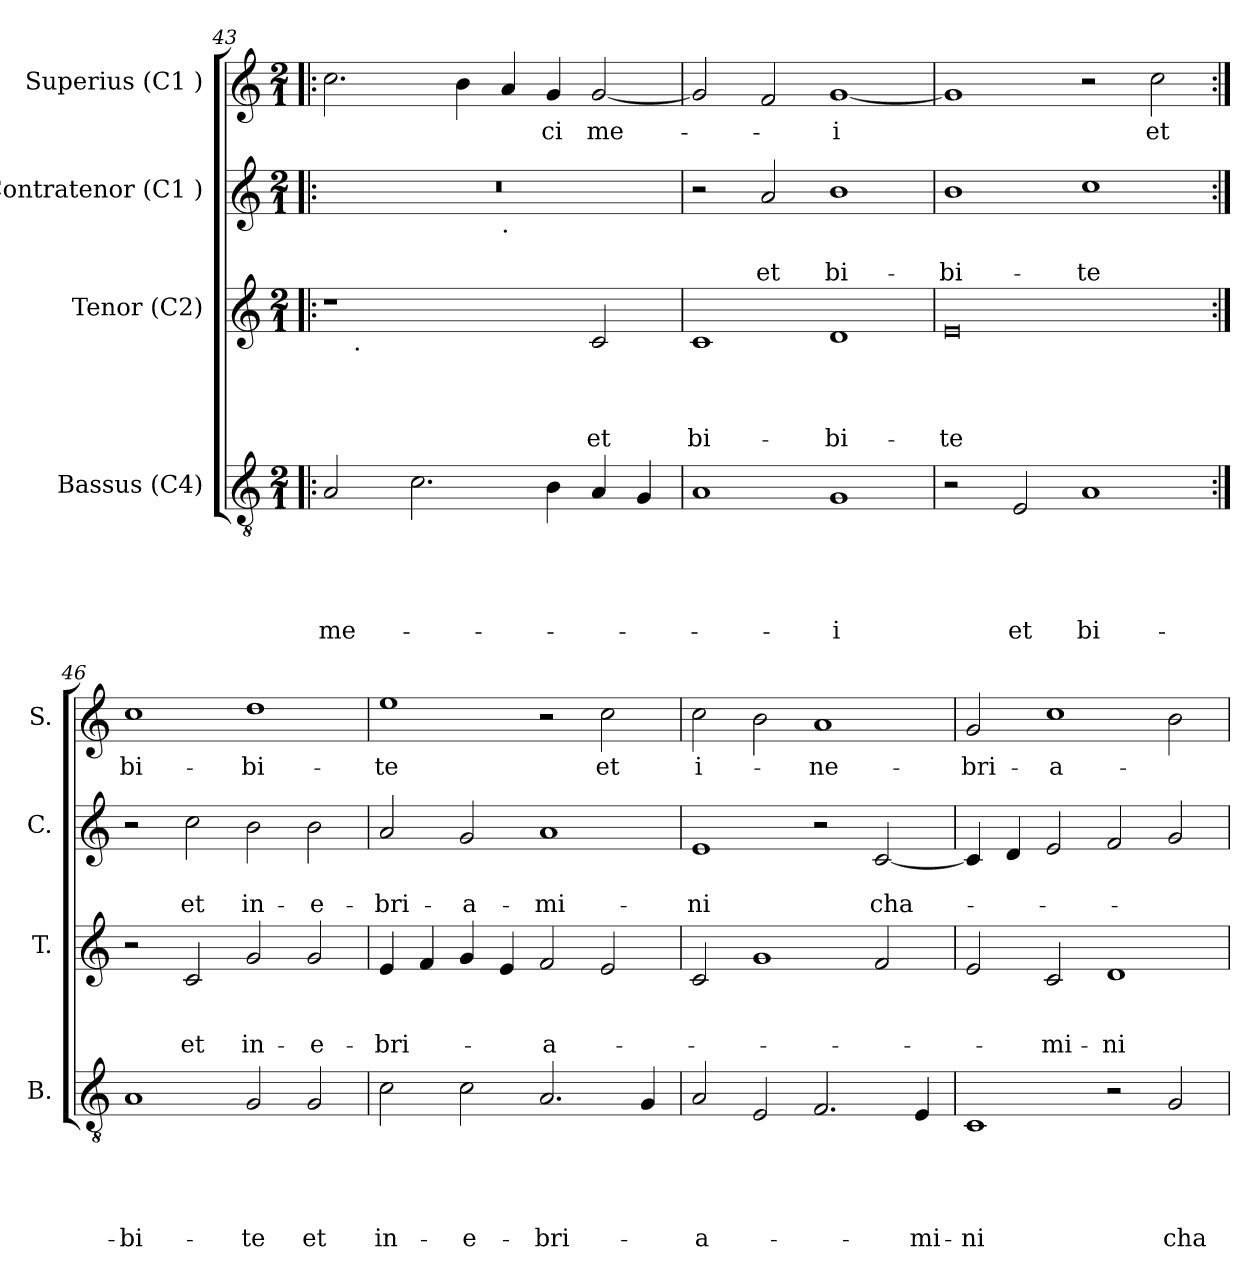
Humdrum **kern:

**kern	**text	**text	**text	**text	**text	**kern	**text	**text	**text	**text	**kern	**text	**text	**kern	**text
*part4	*part4	*part4	*part4	*part4	*part4	*part3	*part3	*part3	*part3	*part3	*part2	*part2	*part2	*part1	*part1
*staff4	*staff4	*staff4	*staff4	*staff4	*staff4	*staff3	*staff3	*staff3	*staff3	*staff3	*staff2	*staff2	*staff2	*staff1	*staff1
*I"Bassus (C4)	*	*	*	*	*	*I"Tenor (C2)	*	*	*	*	*I"Contratenor (C1 )	*	*	*I"Superius (C1 )	*
*I'B.	*	*	*	*	*	*I'T.	*	*	*	*	*I'C.	*	*	*I'S.	*
*clefGv2	*	*	*	*	*	*clefG2	*	*	*	*	*clefG2	*	*	*clefG2	*
*k[]	*	*	*	*	*	*k[]	*	*	*	*	*k[]	*	*	*k[]	*
*C:	*	*	*	*	*	*C:	*	*	*	*	*C:	*	*	*C:	*
*M2/1	*	*	*	*	*	*M2/1	*	*	*	*	*M2/1	*	*	*M2/1	*
=43!|:	=43!|:	=43!|:	=43!|:	=43!|:	=43!|:	=43!|:	=43!|:	=43!|:	=43!|:	=43!|:	=43!|:	=43!|:	=43!|:	=43!|:	=43!|:
!	!	!	!	!	!LO:LY:b	!	!	!	!	!	!	!	!	!	!
*	*	*	*	*	*	*^	*	*	*	*	*^	*	*	*	*
2A/	.	.	.	.	me-	1r	8ryy	.	.	.	.	0r	1ryy	.	.	2.cc\	.
!	!	!	!	!	!	!	!LO:TX:b:t=.	!	!	!	!	!	!	!	!	!	!
.	.	.	.	.	.	.	1...ryy	.	.	.	.	.	.	.	.	.	.
2.c\	.	.	.	.	.	.	.	.	.	.	.	.	.	.	.	.	.
.	.	.	.	.	.	.	.	.	.	.	.	.	.	.	.	4b\	.
!	!	!	!	!	!	!	!	!	!	!	!	!	!LO:TX:b:t=.	!	!	!	!
.	.	.	.	.	.	2ryy	.	.	.	.	.	.	1ryy	.	.	4a/	.
!	!	!	!	!	!	!	!	!	!	!	!	!	!	!	!	!	!LO:LY:b
4B\	.	.	.	.	.	.	.	.	.	.	.	.	.	.	.	4g/	-ci
!	!	!	!	!	!	!	!	!	!	!	!LO:LY:b	!	!	!	!	!	!LO:LY:b
4A/	.	.	.	.	.	2c/	.	.	.	.	et	.	.	.	.	[<2g/	me-
4G/	.	.	.	.	.	.	.	.	.	.	.	.	.	.	.	.	.
=44	=44	=44	=44	=44	=44	=44	=44	=44	=44	=44	=44	=44	=44	=44	=44	=44	=44
!	!	!	!	!	!	!	!	!	!	!	!LO:LY:b	!	!	!	!	!	!
*	*	*	*	*	*	*v	*v	*	*	*	*	*	*	*	*	*	*
*	*	*	*	*	*	*	*	*	*	*	*v	*v	*	*	*	*
1A	.	.	.	.	.	1c	.	.	.	bi-	2r	.	.	2g/]	.
!	!	!	!	!	!	!	!	!	!	!	!	!	!LO:LY:b	!	!
.	.	.	.	.	.	.	.	.	.	.	2a/	.	et	2f/	.
!	!	!	!	!	!LO:LY:b:rj	!	!	!	!	!LO:LY:b	!	!	!LO:LY:b	!	!LO:LY:b:rj
1G	.	.	.	.	-i	1d	.	.	.	-bi-	1b	.	bi-	[<1g	-i
=45	=45	=45	=45	=45	=45	=45	=45	=45	=45	=45	=45	=45	=45	=45	=45
!	!	!	!	!	!	!	!	!	!	!LO:LY:b:rj	!	!	!LO:LY:b	!	!
2r	.	.	.	.	.	0e	.	.	.	-te	1b	.	-bi-	1g]	.
!	!	!	!	!	!LO:LY:b	!	!	!	!	!	!	!	!	!	!
2E/	.	.	.	.	et	.	.	.	.	.	.	.	.	.	.
!	!	!	!	!	!LO:LY:b	!	!	!	!	!	!	!	!LO:LY:b	!	!
1A	.	.	.	.	bi-	.	.	.	.	.	1cc	.	-te	2r	.
!	!	!	!	!	!	!	!	!	!	!	!	!	!	!	!LO:LY:b
.	.	.	.	.	.	.	.	.	.	.	.	.	.	2cc\	et
!!LO:LB:g=z
=46:|!	=46:|!	=46:|!	=46:|!	=46:|!	=46:|!	=46:|!	=46:|!	=46:|!	=46:|!	=46:|!	=46:|!	=46:|!	=46:|!	=46:|!	=46:|!
!	!	!	!	!	!LO:LY:b	!	!	!	!	!	!	!	!	!	!LO:LY:b
1A	.	.	.	.	-bi-	2r	.	.	.	.	2r	.	.	1cc	bi-
!	!	!	!	!	!	!	!	!	!LO:LY:b	!	!	!	!LO:LY:b	!	!
.	.	.	.	.	.	2c/	.	.	-et	.	2cc\	.	et	.	.
!	!	!	!	!	!LO:LY:b	!	!	!	!LO:LY:b	!	!	!	!LO:LY:b	!	!LO:LY:b
2G/	.	.	.	.	-te	2g/	.	.	in-	.	2b\	.	in-	1dd	-bi-
!	!	!	!	!	!LO:LY:b	!	!	!	!LO:LY:b	!	!	!	!LO:LY:b	!	!
2G/	.	.	.	.	et	2g/	.	.	-e-	.	2b\	.	-e-	.	.
=47	=47	=47	=47	=47	=47	=47	=47	=47	=47	=47	=47	=47	=47	=47	=47
!	!	!	!	!	!LO:LY:b	!	!	!	!LO:LY:b	!	!	!	!LO:LY:b	!	!LO:LY:b
2c\	.	.	.	.	in-	4e/	.	.	-bri-	.	2a/	.	-bri-	1ee	-te
.	.	.	.	.	.	4f/	.	.	.	.	.	.	.	.	.
!	!	!	!	!	!LO:LY:b	!	!	!	!	!	!	!	!LO:LY:b	!	!
2c\	.	.	.	.	-e-	4g/	.	.	.	.	2g/	.	-a-	.	.
.	.	.	.	.	.	4e/	.	.	.	.	.	.	.	.	.
!	!	!	!	!	!LO:LY:b	!	!	!	!LO:LY:b	!	!	!	!LO:LY:b	!	!
2.A/	.	.	.	.	-bri-	2f/	.	.	-a-	.	1a	.	-mi-	2r	.
!	!	!	!	!	!	!	!	!	!	!	!	!	!	!	!LO:LY:b
.	.	.	.	.	.	2e/	.	.	.	.	.	.	.	2cc\	et
4G/	.	.	.	.	.	.	.	.	.	.	.	.	.	.	.
=48	=48	=48	=48	=48	=48	=48	=48	=48	=48	=48	=48	=48	=48	=48	=48
!	!	!	!	!	!LO:LY:b	!	!	!	!	!	!	!	!LO:LY:b	!	!LO:LY:b:rj
2A/	.	.	.	.	-a-	2c/	.	.	.	.	1e	.	-ni	2cc\	i-
2E/	.	.	.	.	.	1g	.	.	.	.	.	.	.	2b\	.
!	!	!	!	!	!	!	!	!	!	!	!	!	!	!	!LO:LY:b
2.F/	.	.	.	.	.	.	.	.	.	.	2r	.	.	1a	-ne-
!	!	!	!	!	!	!	!	!	!	!	!	!	!LO:LY:b	!	!
.	.	.	.	.	.	2f/	.	.	.	.	[<2c/	.	cha-	.	.
!	!	!	!	!	!LO:LY:b	!	!	!	!	!	!	!	!	!	!
4E/	.	.	.	.	-mi-	.	.	.	.	.	.	.	.	.	.
=49	=49	=49	=49	=49	=49	=49	=49	=49	=49	=49	=49	=49	=49	=49	=49
!	!	!	!	!	!LO:LY:b	!	!	!	!	!	!	!	!	!	!LO:LY:b
1C	.	.	.	.	-ni	2e/	.	.	.	.	4c/]	.	.	2g/	-bri-
.	.	.	.	.	.	.	.	.	.	.	4d/	.	.	.	.
!	!	!	!	!	!	!	!	!	!LO:LY:b	!	!	!	!	!	!LO:LY:b:rj
.	.	.	.	.	.	2c/	.	.	-mi-	.	2e/	.	.	1cc	-a-
!	!	!	!	!	!	!	!	!	!LO:LY:b	!	!	!	!	!	!
2r	.	.	.	.	.	1d	.	.	-ni	.	2f/	.	.	.	.
!	!	!	!	!	!LO:LY:b	!	!	!	!	!	!	!	!	!	!
2G/	.	.	.	.	cha-	.	.	.	.	.	2g/	.	.	2b\	.
=	=	=	=	=	=	=	=	=	=	=	=	=	=	=	=
*-	*-	*-	*-	*-	*-	*-	*-	*-	*-	*-	*-	*-	*-	*-	*-
